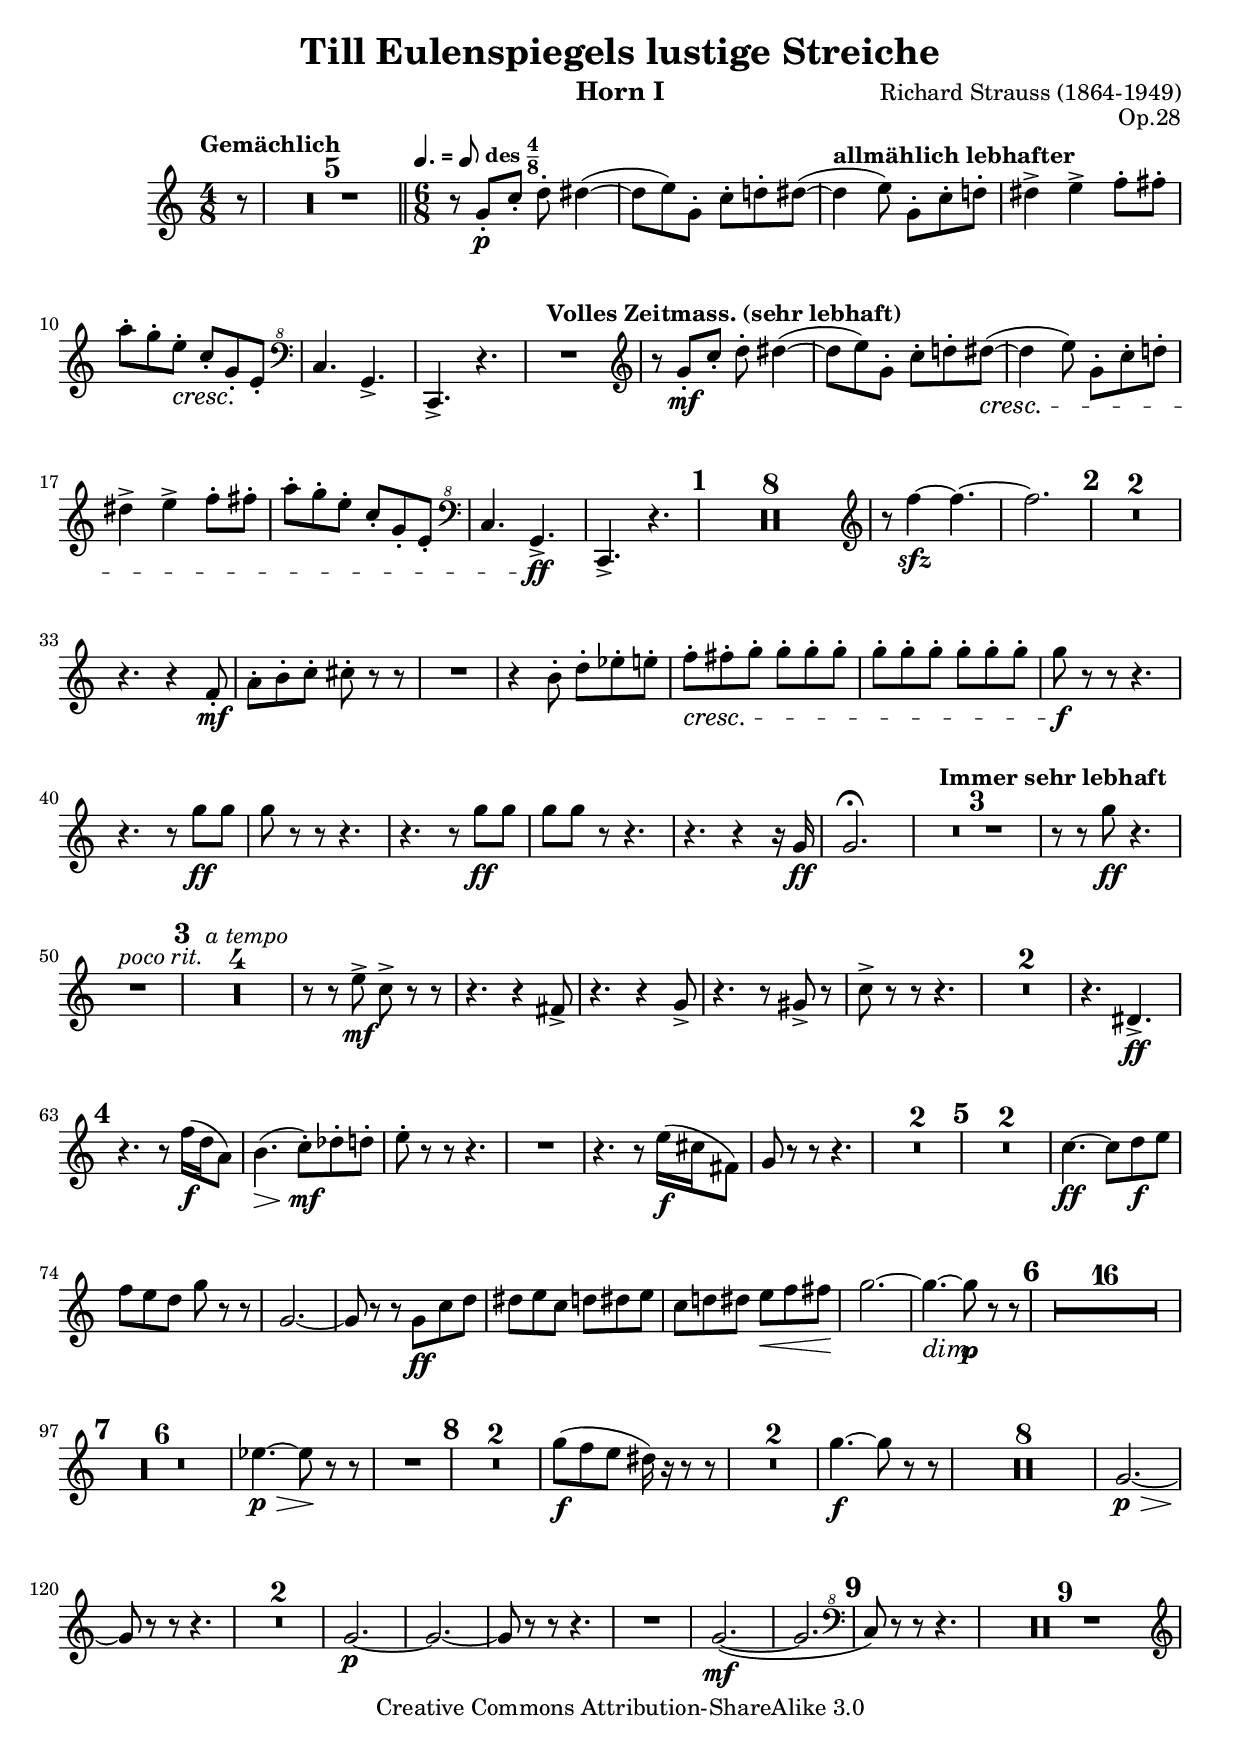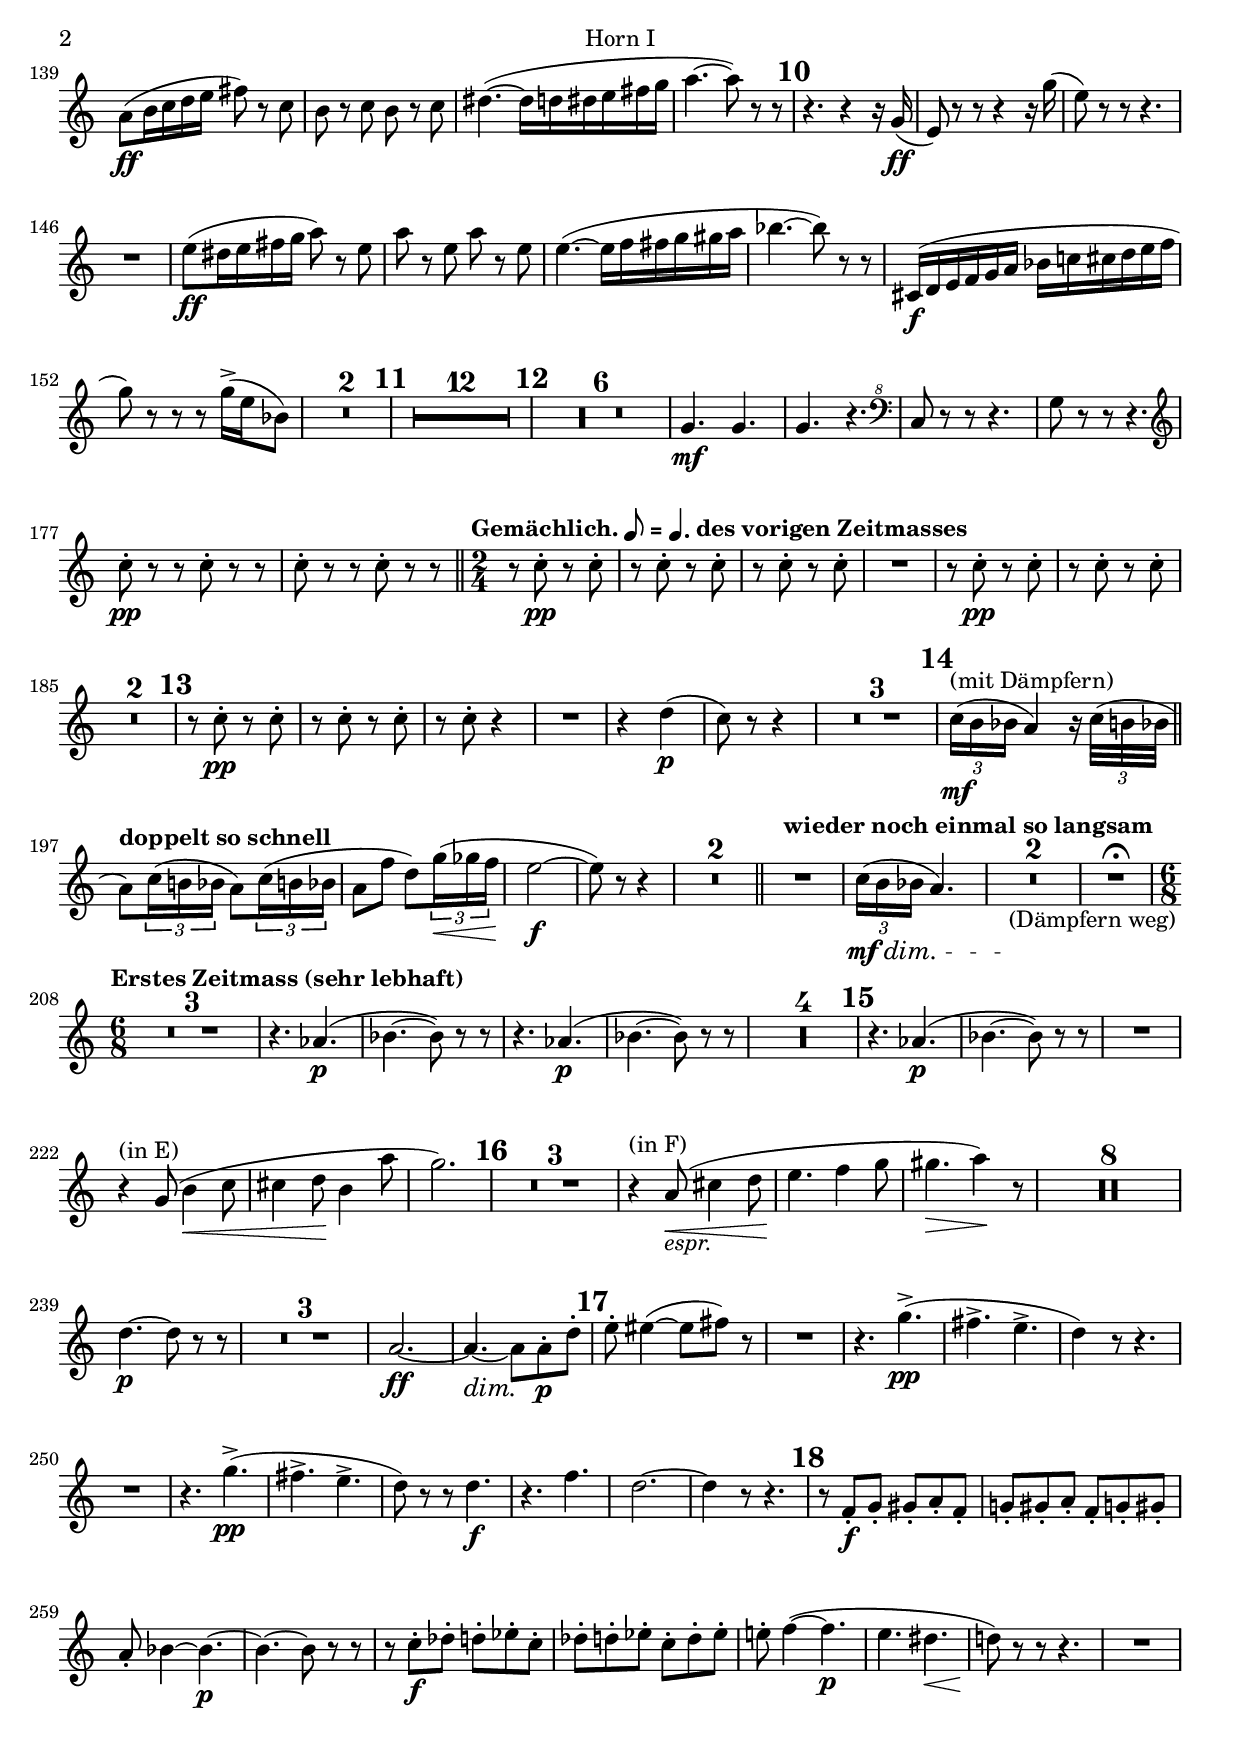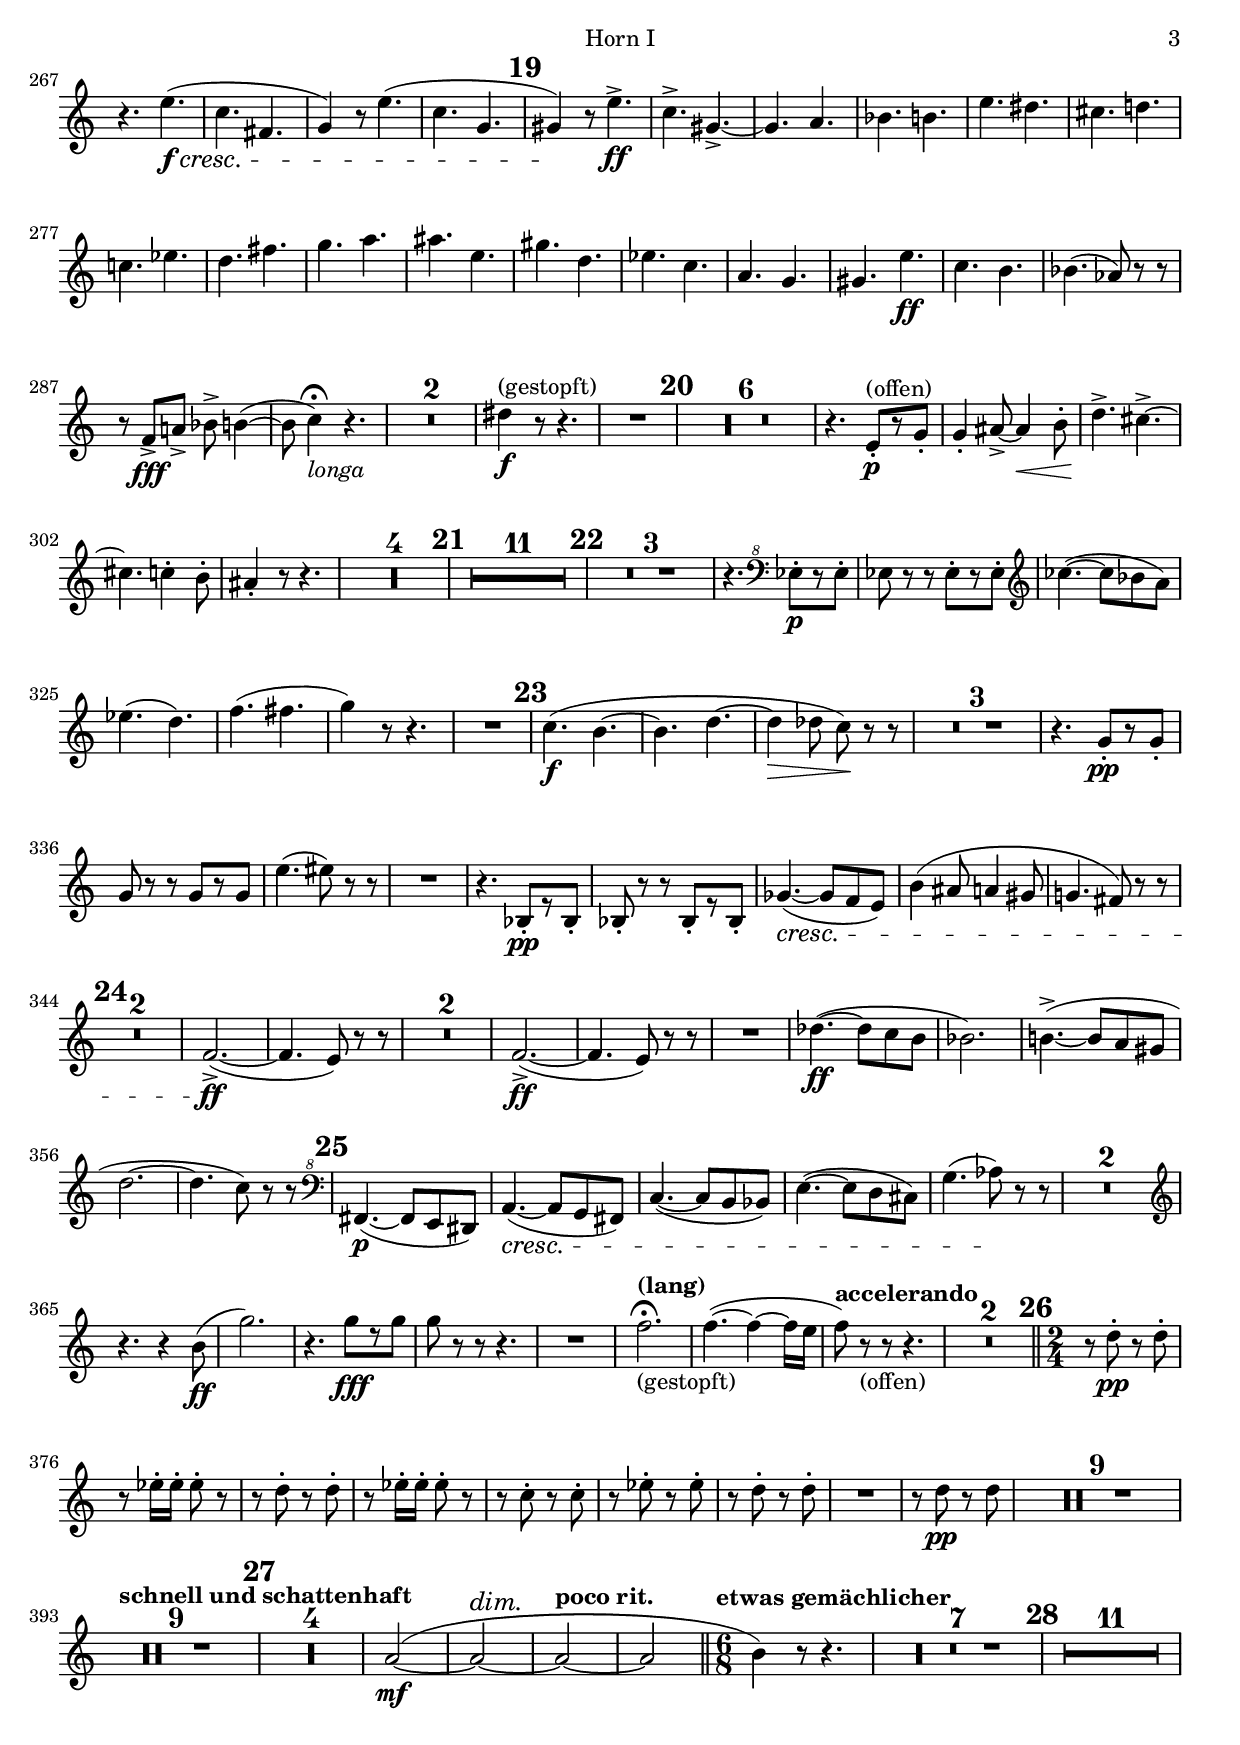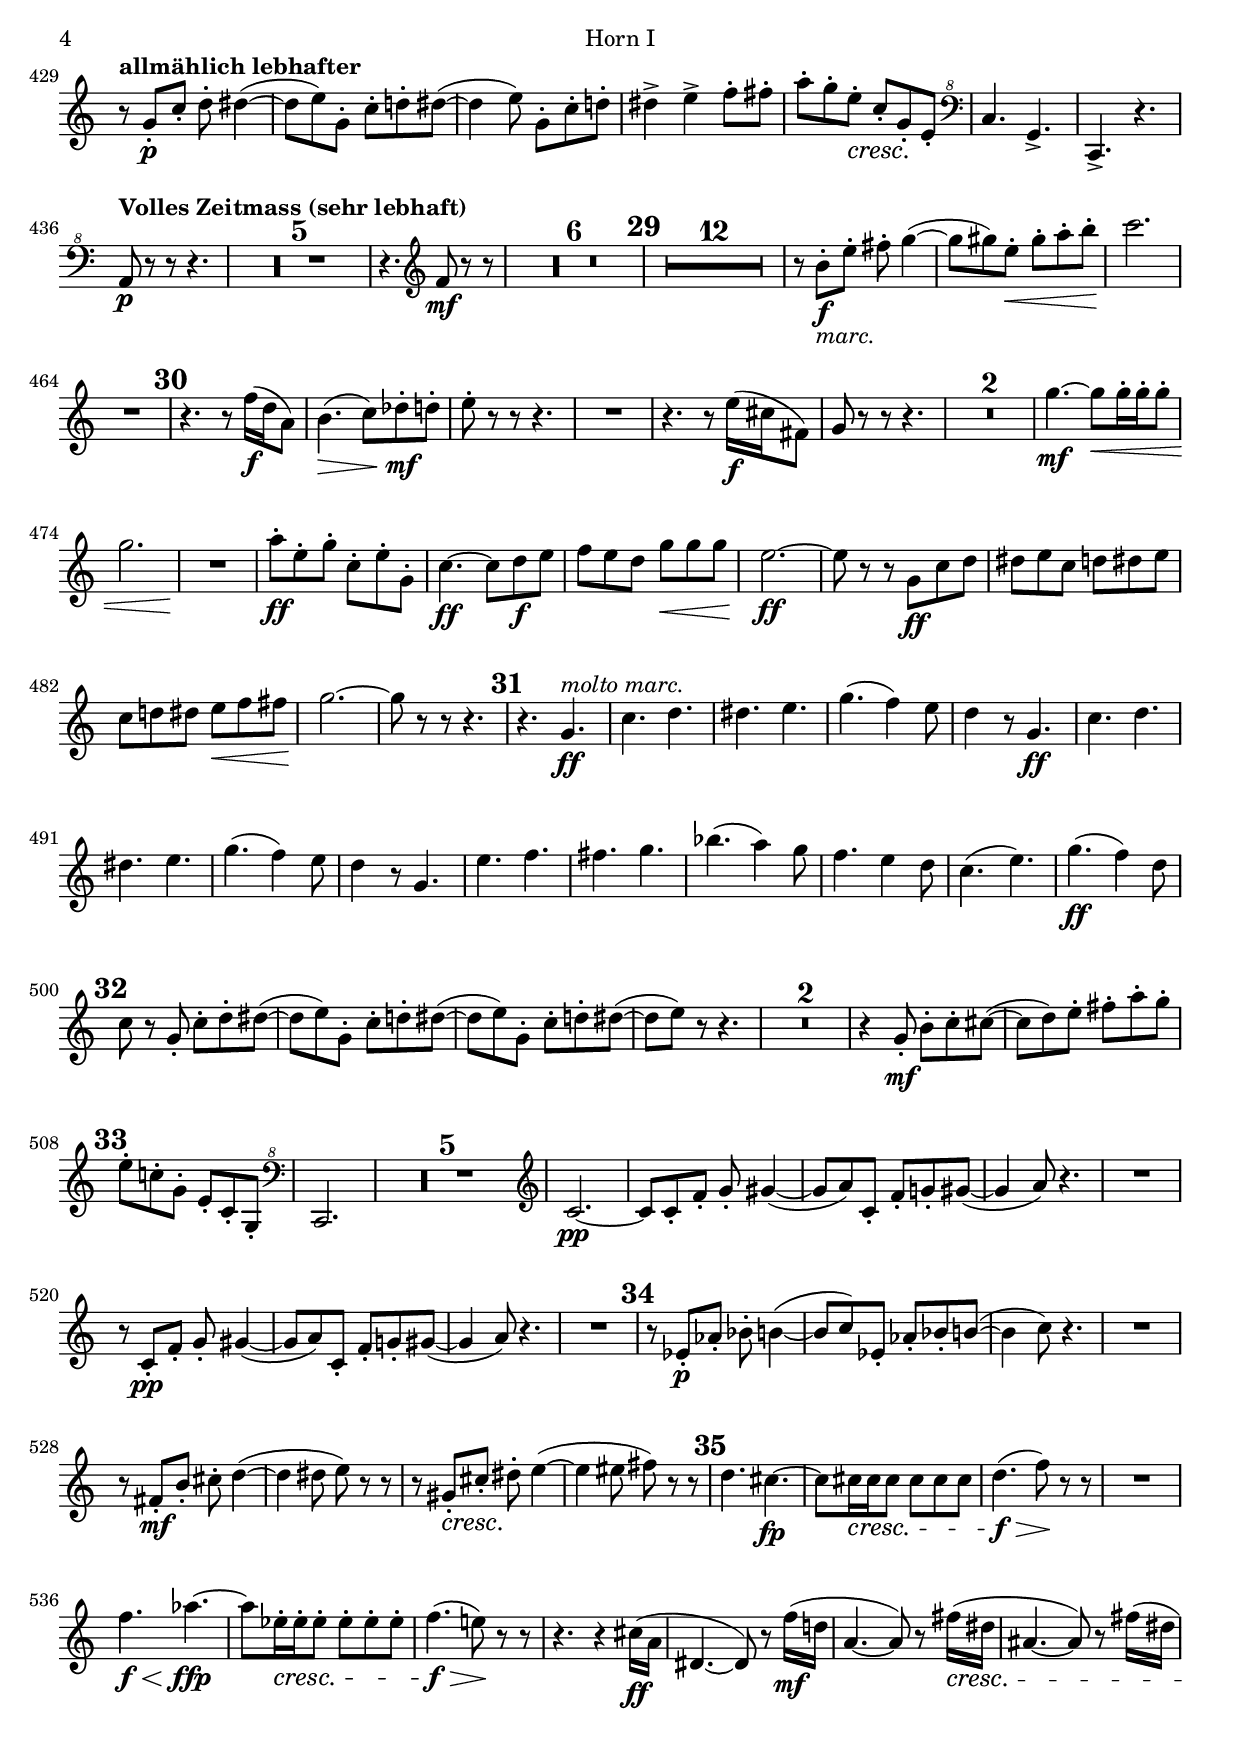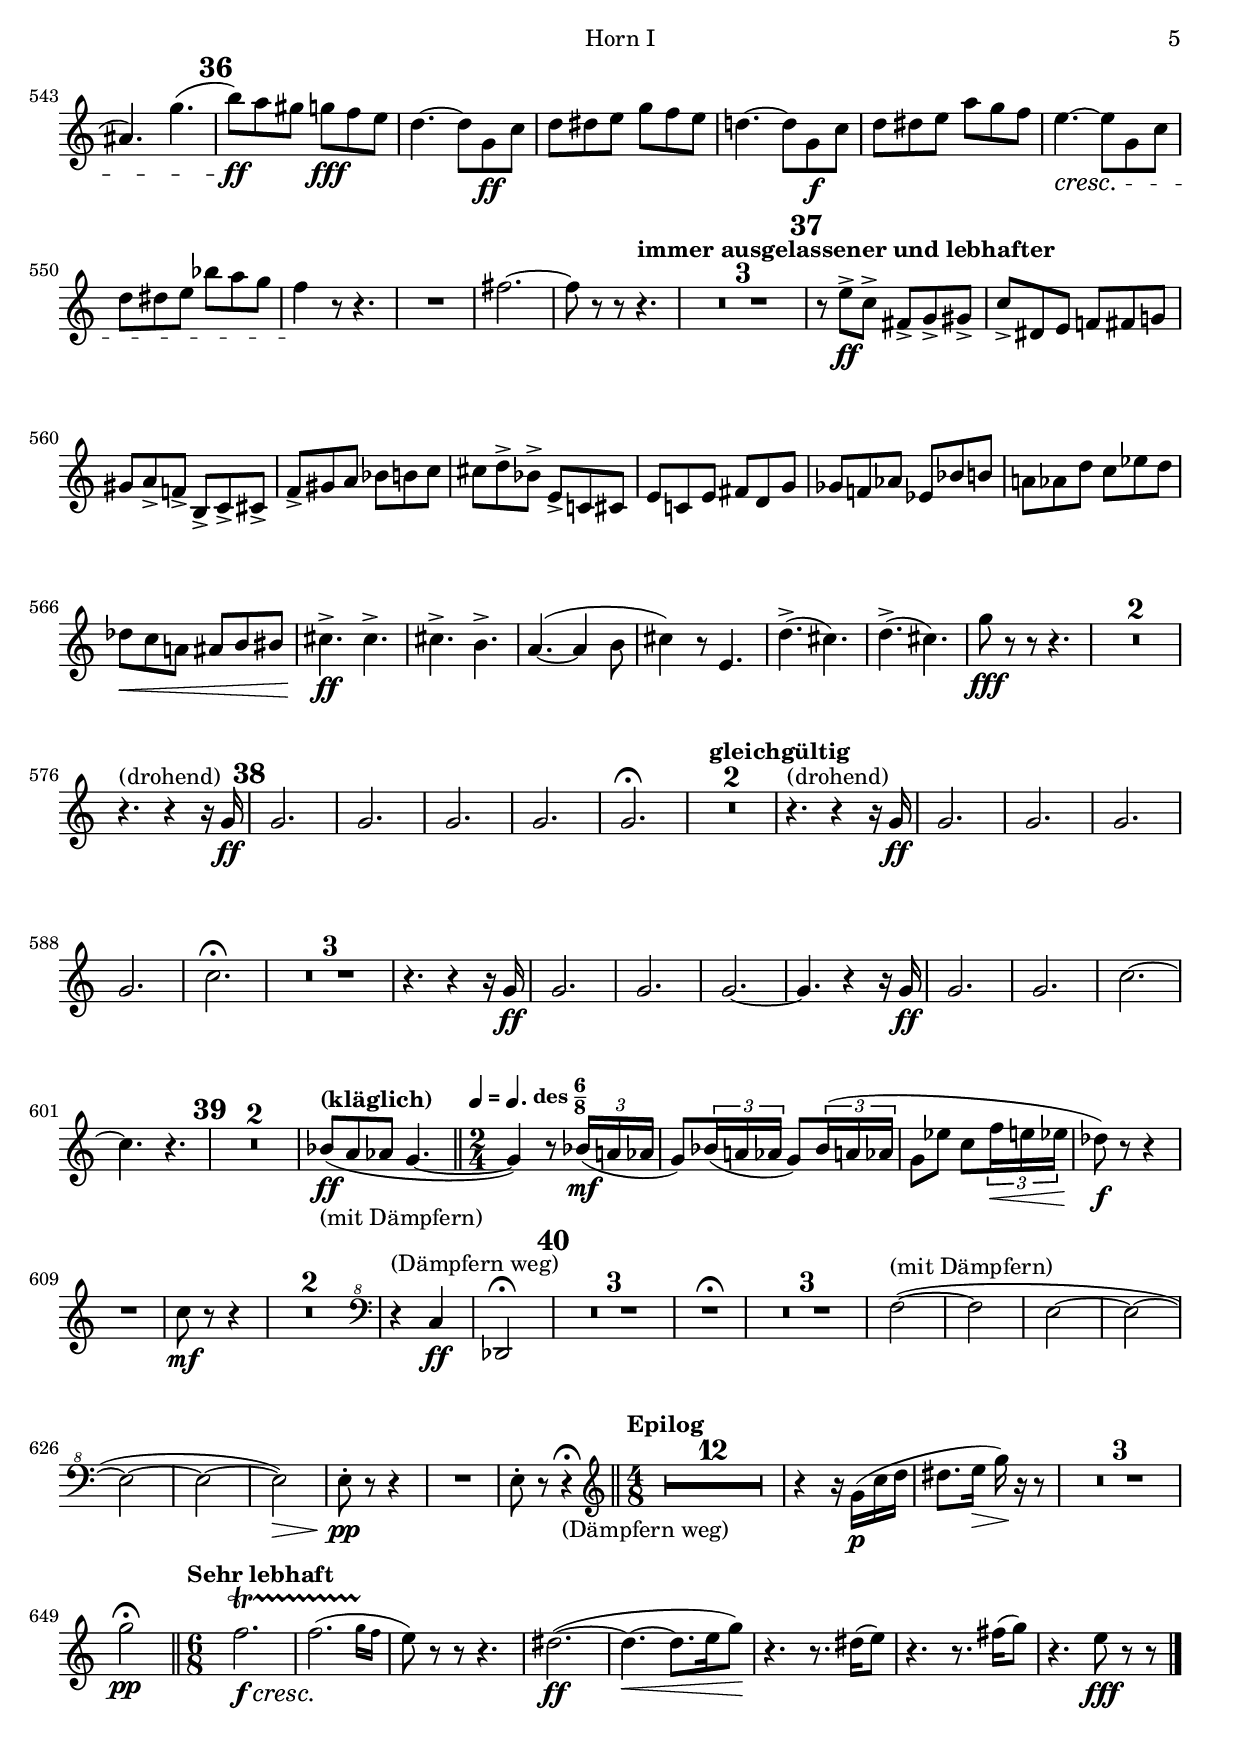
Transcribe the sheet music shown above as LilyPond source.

\version "2.13.49"

\include "defs.ily" 
\version "2.13.49"

hornOne = \relative c''
{
  \transposition f
  r8
  R2*5 |

  %6/8
  r8 g-.\p c-. d-. dis4~( |
  dis8 e) g,-. c-. d-. dis~( |
  dis4 e8) g,-. c-. d-. |
  dis4-> e-> f8-. fis-. |
  a-. g-. e-.\justCresc c-. g-. e-. |
  \clef "bass^8"
  c4. g-> |
  c,->\! r |
  R2. |
  \clef treble
  r8 g''-.\mf c-. d-. dis4~( |
  dis8 e) g,-. c-. d-. dis~(\cresc |
  dis4 e8) g,-. c-. d-. |
  dis4-> e-> f8-. fis-. |
  a-. g-. e-. c-. g-. e-. |
  \clef "bass^8"
  c4. g->\ff |
  c,-> r |
  R2.*8 |
  \clef treble
  r8 f''4~\sfz f4.~ |
  f2. |
  R2.*2 |
  r4. r4 f,8-.\mf |
  a-. b-. c-. cis-. r r |
  R2. |
  r4 b8-. d-. ees-. e-. |
  f-.\cresc fis-. \repeat unfold 10 {g-.} |
  g\f r r r4. |
  r r8 g\ff g |
  g r r r4. |
  r r8 g\ff g |
  g g r r4. |
  r r4 r16 g,\ff |
  g2.\fermata |
  R2.*3 |
  r8 r g'\ff r4. |
  R2. |

  %3
  R2.*4 |
  r8 r e->\mf c-> r r |
  r4. r4 fis,8-> |
  r4. r4 g8-> |
  r4. r8 gis-> r |
  c-> r r r4. |
  R2.*2 |
  r4. dis,->\ff |

  %4
  r4. r8 f'16(\f d a8) |
  b4.(\> c8-.)\mf des-. d-. |
  e-. r r r4. |
  R2. |
  r4. r8 e16(\f cis fis,8) |
  g8 r r r4. |
  R2.*4 |
  c4.~\ff c8 d\f e |
  f e d g r r |
  g,2.~ |
  g8 r r g\ff c d |
  dis e c d dis e |
  c d dis e\< f fis |
  g2.~\! |
  g4.~\justDim g8\p r r |

  %6
  R2.*16 |

  %7
  R2.*6 |
  ees4.~\p\> ees8\! r r |
  R2. |

  %8
  R2.*2 |
  g8(\f f e dis16) r r8 r |
  R2.*2 |
  g4.~\f g8 r r |
  R2.*8 |
  g,2.~\p\> | g8\! r r r4. |
  R2.*2 |
  g2.~\p | g~ | g8 r r r4. |
  R2. |
  g2.~(\mf | g |

  %9
  \clef "bass^8"
  c,8) r r r4. |
  R2.*9 |
  \clef treble
  a'8(\ff b16 c d e fis8) r c |
  b r c b r c |
  dis4.~( dis16 d dis e fis g |
  a4.~ a8) r r |

  %10
  r4. r4 r16 g,(\ff |
  e8) r r r4 r16 g'( |
  e8) r r r4. |
  R2. |
  e8(\ff dis16 e fis g a8) r e |
  a r e a r e |
  e4.~( e16 f fis g gis a |
  bes4.~ bes8) r r |
  cis,,16(\f d e f g a bes c cis d e f |
  g8) r r r g16->( e bes8) |
  R2.*2

  %11
  R2.*12 |

  %12
  R2.*6 |
  g4.\mf g |
  g r |
  \clef "bass^8"
  c,8 r r r4. |
  g'8 r r r4. |
  \clef treble
  c8-.\pp r r c-. r r |
  c8-. r r c-. r r |

  %2/4
  r8 c-.\pp r c-. |
  r c-. r c-. |
  r c-. r c-. |
  R2 |
  r8 c-.\pp r c-. |
  r c-. r c-. |
  R2*2 |

  %13
  r8 c-.\pp r c-. |
  r c-. r c-. |
  r c-. r4 |
  R2 |
  r4 d4(\p |
  c8) r r4 |
  R2*3 |

  %14
  \times 2/3 {c16(\mf^\markup{(mit Dämpfern)} b bes} a4) r16 \times 2/3 {c32( b bes} |
  a8) \times 2/3 {c16( b bes} a8) \times 2/3 {c16( b bes} |
  a8 f' d) \times 2/3 {g16(\< ges f} |
  e2~\f |
  e8) r r4 |
  R2*2 |
  R2 |
  \times 2/3 {c16(\mf\dim b bes} a4.) |
  << s4*0\!_\markup {(Dämpfern weg)} R2*2 >> |
  R2^\fermataMarkup |

  %6/8
  R2.*3 |
  \repeat unfold 2
  {
    r4. aes(\p |
    bes~ bes8) r r |
  }
  R2.*4 |

  %15
  r4. aes(\p |
  bes~ bes8) r r |
  R2. |
  \transposition e
  r4^"(in E)" g8( b4\< c8 |
  cis4 d8\! b4 a'8 |
  g2.) |

  %16
  R2.*3 |
  \transposition f
  r4^"(in F)" a,8(_\mespr\< cis4 d8 |
  e4.\! f4 g8 |
  gis4.\> a4)\! r8 |
  R2.*8 |
  d,4.~\p d8 r r |
  R2.*3 |
  a2.~\ff |
  a4.~\justDim a8 a-.\p d-. |

  %17
  e-. eis4~( eis8 fis) r |
  R2. |
  r4. g->(\pp |
  fis-> e-> |
  d4) r8 r4. |
  R2.
  r4. g->(\pp |
  fis-> e-> |
  d8) r r d4.\f |
  r f |
  d2.~ | d4 r8 r4. |

  %18
  r8 f,-.\f g-. gis-. a-. f-. |
  g-. gis-. a-. f-. g-. gis-. |
  a-. bes4~ bes4.~\p |
  bes~ bes8 r r |
  r c-.\f des-. d-. ees-. c-. |
  des-. d-. ees-. c-. d-. ees-. |
  e-. f4~( f4.\p |
  e dis\< |
  d8)\! r r r4. |
  R2. |
  r4. e(\f\cresc |
  c fis, |
  g4) r8 e'4.( |
  c g |

  %19
  gis4)\! r8 e'4.->\ff |
  c-> gis~-> |
  gis a |
  bes b |
  e dis |
  cis d |
  c ees |
  d fis |
  g a |
  ais e |
  gis d |
  ees c |
  a g |
  gis e'\ff |
  c b |
  bes( aes8) r r |
  r f->\fff a-> bes-> b4~( |
  b8 c4)\fermata_\mlonga r4. |
  R2.*2 |
  dis4^"(gestopft)"\f r8 r4. |
  R2. |

  %20
  R2.*6 |
  r4. e,8[-.\p^"(offen)" r g]-. |
  g4-. ais8~-> ais4\< b8-. |
  d4.->\! cis~-> |
  cis c4-. b8-. |
  ais4-. r8 r4. |
  R2.*4 |

  %21
  R2.*11

  %22
  R2.*3 |
  r4. \clef "bass^8" ees8[-.\p r ees]-. |
  ees8 r r ees8[-. r ees]-. |
  \clef treble
  ces'4.~( ces8 bes a) |
  ees'4.( d) |
  f( fis |
  g4) r8 r4. |
  R2. |

  %23
  c,4.(\f b~ |
  b d~ |
  d4\> des8 c)\! r r |
  R2.*3 |
  r4. g8[-.\pp r g]-. |
  g r r g[ r g] |
  e'4.( eis8) r r |
  R2. |
  r4. bes,8[-.\pp r bes]-. |
  bes-. r r bes[-. r bes]-. |
  ges'4.~(\cresc ges8 f e) |
  b'4( ais8 a4 gis8 |
  g4. fis8) r r |

  %24
  \repeat unfold 2
  {
    R2.*2 |
    f2.~->(\ff |
    f4. e8) r r |
  }
  R2. |
  des'4.~(\ff des8 c b |
  bes2.) |
  b4.~->( b8 a gis |
  d'2.~ |
  d4. c8) r r |

  %25
  \clef "bass^8"
  fis,,4.~(\p fis8 e dis) |
  a'4.~(\cresc a8 g fis) |
  c'4.~( c8 b bes) |
  e4.~( e8 d cis) |
  g'4.( aes8)\! r r |
  R2.*2 |
  \clef treble
  r4. r4 b8(\ff |
  g'2.) |
  r4. g8[\fff r g] |
  g r r r4. |
  R2. |
  f2.\fermata_"(gestopft)" |
  f4.~( f4~ f16 e |
  f8) r_"(offen)" r r4. |
  R2.*2 | \bar "||"

  %2/4
  r8 d-.\pp r d-. |
  r ees16-. ees-. ees8-. r |
  r d-. r d-. |
  r ees16-. ees-. ees8-. r |
  r c-. r c-. |
  r ees-. r ees-. |
  r d-. r d-. |
  R2 |
  r8 d\pp r d |
  R2*18 |

  %27
  R2*4 |
  a2~(\mf | a~^\justDim | a~ | a |

  %6/8
  b4)\! r8 r4. |
  R2.*7 |

  %28
  R2.*11 |
  r8 g-.\p c-. d-. dis4~( |
  dis8 e) g,-. c-. d-. dis~( |
  dis4 e8) g,-. c-. d-. |
  dis4-> e-> f8-. fis-. |
  a-. g-. e-.\justCresc c-. g-. e-. |
  \clef "bass^8"
  c4. g-> |
  c,->\! r |
  a'8\p r r r4. |
  R2.*5 |
  r4. \clef treble f'8\mf r r |
  R2.*6 |

  %29
  R2.*12 |
  r8 b8-.\f_\mmarc e-. fis-. g4~( |
  g8 gis) e-.\< gis-. a-. b-. |
  c2.\! |
  R2. |

  %30
  r4. r8 f,16(\f d a8) |
  b4.(\> c8) des-.\mf d-. |
  e-. r r r4. |
  R2. |
  r4. r8 e16(\f cis fis,8) |
  g r r r4. |
  R2.*2 |
  g'4.~\mf g8\< g16-. g-. g8-. |
  g2. |
  << s2.*0\! R2. >> |
  a8-.\ff e-. g-. c,-. e-. g,-. |
  c4.~\ff c8 d\f e |
  f e d g\< g g |
  e2.~\ff |
  e8 r r g,\ff c d |
  dis e c d dis e |
  c d dis e\< f fis |
  g2.~\! |
  g8 r r r4. |

  %31
  r g,\ff^\mmoltomarc |
  c d |
  dis e |
  g( f4) e8 |
  d4 r8 g,4.\ff |
  c d |
  dis e |
  g( f4) e8 |
  d4 r8 g,4. |
  e' f |
  fis g |
  bes( a4) g8 |
  f4. e4 d8 |
  c4.( e) |
  g4.(\ff f4) d8 |

  %32
  c8 r g-. c-. d-. dis~( |
  dis e) g,-. c-. d-. dis~( |
  dis e) g,-. c-. d-. dis~( |
  dis e) r r4. |
  R2.*2 |
  r4 g,8-.\mf b-. c-. cis~( |
  cis d) e-. fis-. a-. g-. |
  
  %33
  e-. c-. g-. e-. c-. g-. |
  \clef "bass^8"
  c,2. |
  R2.*5 |
  \clef treble
  c'2.~\pp |
  c8 c-. f-. g-. gis4~( |
  gis8 a) c,-. f-. g-. gis~( |
  gis4 a8) r4. |
  R2. |
  r8 c,-.\pp f-. g-. gis4~( |
  gis8 a) c,-. f-. g-. gis8~( |
  gis4 a8) r4. |
  R2. |

  %34
  r8 ees-.\p aes-. bes-. b4~( |
  b8 c) ees,-. aes-. bes-. b~( |
  b4 c8) r4. |
  R2. |
  r8 fis,-.\mf b-. cis-. d4~( |
  d dis8 e) r r |
  r gis,-.\justCresc cis-. dis-. e4~( |
  e eis8 fis)\! r r |

  %35
  d4. cis~\fp |
  cis8 cis16\cresc cis cis8 cis cis cis |
  d4.(\f\> f8)\! r r |
  R2. |
  \once \override Hairpin #'minimum-length = #5
  f4.\f\< aes~\ffp |
  aes8 ees16-.\cresc ees-. ees8-. ees-. ees-. ees-. |
  f4.(\f\> e8)\! r r |
  r4. r4 cis16(\ff a |
  dis,4.~ dis8) r f'16(\mf d |
  a4.~ a8) r fis'16(\cresc dis |
  ais4.~ ais8) r fis'16( dis |
  ais4.) g'4.( |

  %36
  b8)\ff a gis g\fff f e |
  d4.~ d8 g,\ff c |
  d dis e g f e |
  d4.~ d8 g,\f c |
  d dis e a g f |
  e4.~\cresc e8 g, c |
  d dis e bes' a g |
  f4\! r8 r4. |
  R2. |
  fis2.~ |
  fis8 r r r4. |
  R2.*3 |

  %37
  r8 e->\ff c-> fis,-> g-> gis-> |
  c-> dis, e f fis g |
  gis a-> f-> b,-> c-> cis-> |
  f-> gis a bes b c |
  cis d-> bes-> e,-> c cis |
  e c e fis d g |
  ges f aes ees bes' b |
  a aes d c ees d |
  des\< c a ais b bis |
  cis4.->\ff cis-> |
  cis-> b-> |
  a4.~( a4 b8 |
  cis4) r8 e,4. |
  d'->( cis) |
  d->( cis) |
  g'8\fff r r r4. |
  \repeat unfold 2
  {
    R2.*2 |
    r4.^"(drohend)" r4 r16 g,\ff |
    \repeat unfold 4 g2. |
  }
  \alternative
  {
    {g2.\fermata |}
    {c2.\fermata |}
  }
  R2.*3 |
  r4. r4 r16 g\ff |
  g2. | g |
  g~ |
  g4. r4 r16 g\ff |
  g2. | g |
  c~ | c4. r |

  %39
  R2.*2 |
  bes8(\ff_"(mit Dämpfern)" a aes g4.~ |

  %2/4
  g4) r8 \times 2/3 {bes16(\mf a aes} |
  g8) \times 2/3 {bes16( a aes} g8) \times 2/3 {bes16( a aes} |
  g8 ees' c \times 2/3 {f16(\< e ees} |
  des8)\f r r4 |
  R2 |
  c8\mf r r4 |
  R2*2 |
  \clef "bass^8"
  r4^"(Dämpfern weg)" c,\ff |
  des,2\fermata |

  %40
  R2*3 |
  R2^\fermataMarkup |
  R2*3 |
  f'2~(^"(mit Dämpfern)" | f |
  \repeat unfold 4 e2~ | e2)\> |
  e8-.\pp r r4 |
  R2 |
  e8-. r r4\fermata_"(Dämpfern weg)" |
  \clef treble

  %Epilog
  %4/8
  R2*12 |
  r4 r16 g(\p c d |
  dis8. e16\> g)\! r r8 |
  R2*3 |
  g2\fermata\pp |

  %6/8
  f2.\f\startTrillSpan\justCresc |
  \afterGrace f( {g16_[ f]\stopTrillSpan} |
  e8)\! r r r4. |
  dis2.~(\ff |
  dis4.~\< dis8. e16 g8)\! |
  r4. r8. dis16( e8) |
  r4. r8. fis16( g8) |
  r4. e8\fff r r |
}
 

instrument = "Horn I"

notes = \hornOne

\include "part.ily"
